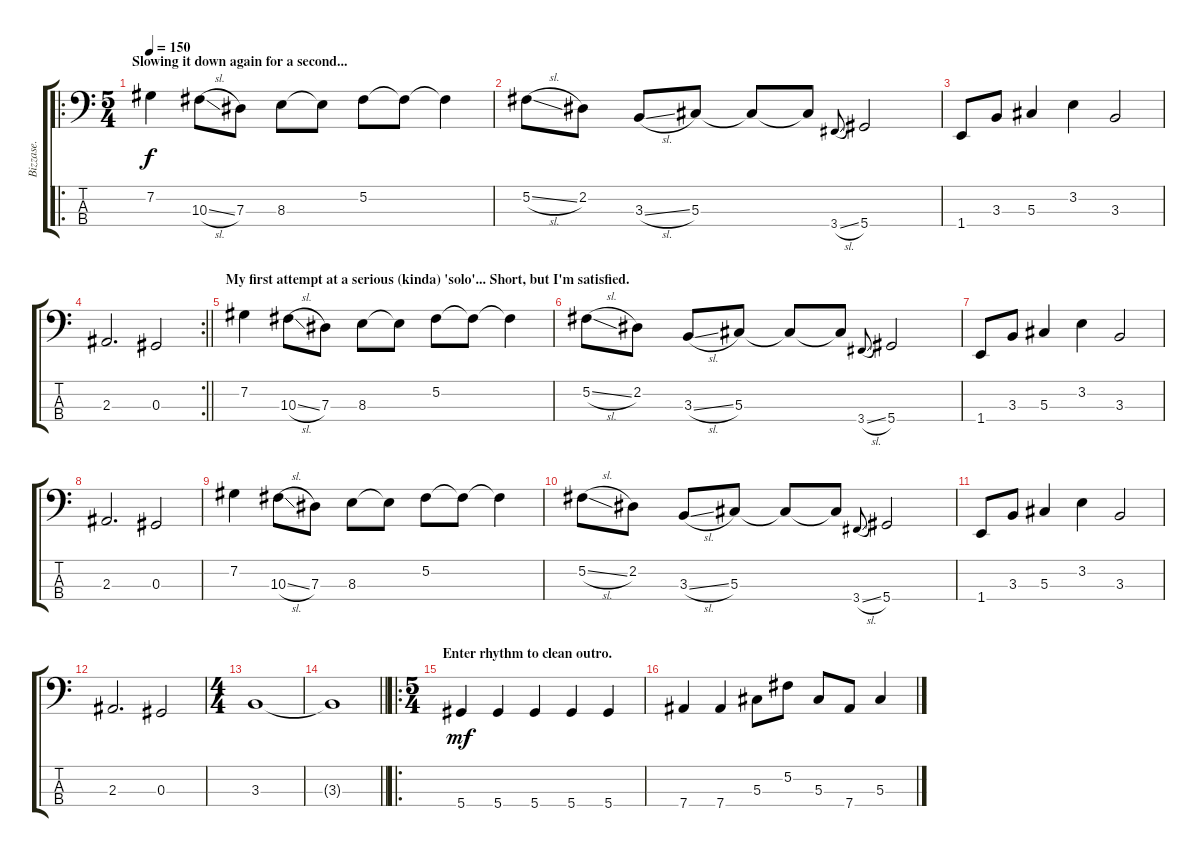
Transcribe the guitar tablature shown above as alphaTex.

\track ("Bizzase." "Bizzase.") {instrument electricbasspick}
\staff {score tabs}
\tuning (Gb2 Db2 Ab1 Eb1) {hide}
\ro
\ts (5 4)
\section ("" "Slowing it down again for a second...")
\tempo 150
\clef f4
\ks c
7.2.4{dy f} 10.3{sl}.8 7.3.8 8.3.8 8.3{t}.8 5.2.8 5.2{t}.8 5.2{t}.4 |
5.2{sl}.8 2.2.8 3.3{sl}.8 5.3.8 5.3{t}.8 5.3{t}.8 3.4{sl}.8{gr onbeat} 5.4.2 |
1.4.8 3.3.8 5.3.4 3.2.4 3.3.2 |
\rc 2
\barLineRight lightlight
2.3.2{d} 0.3.2 |
\section ("" "My first attempt at a serious (kinda) 'solo'... Short, but I'm satisfied.")
7.2.4 10.3{sl}.8 7.3.8 8.3.8 8.3{t}.8 5.2.8 5.2{t}.8 5.2{t}.4 |
5.2{sl}.8 2.2.8 3.3{sl}.8 5.3.8 5.3{t}.8 5.3{t}.8 3.4{sl}.8{gr onbeat} 5.4.2 |
1.4.8 3.3.8 5.3.4 3.2.4 3.3.2 |
2.3.2{d} 0.3.2 |
7.2.4 10.3{sl}.8 7.3.8 8.3.8 8.3{t}.8 5.2.8 5.2{t}.8 5.2{t}.4 |
5.2{sl}.8 2.2.8 3.3{sl}.8 5.3.8 5.3{t}.8 5.3{t}.8 3.4{sl}.8{gr onbeat} 5.4.2 |
1.4.8 3.3.8 5.3.4 3.2.4 3.3.2 |
2.3.2{d} 0.3.2 |
\ts (4 4)
3.3.1 |
\barLineRight lightlight
3.3{t}.1 |
\ro
\ts (5 4)
\section ("" "Enter rhythm to clean outro.")
5.4.4{dy mf} 5.4.4 5.4.4 5.4.4 5.4.4 |
7.4.4 7.4.4 5.3.8 5.2.8 5.3.8 7.4.8 5.3.4
